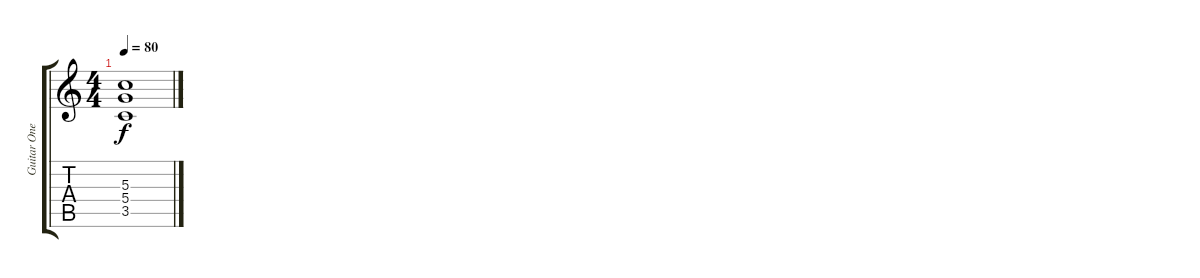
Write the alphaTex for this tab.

\track ("Guitar One" "Guitar One") {instrument distortionguitar}
\staff {score tabs}
\tuning (E4 B3 G3 D3 A2 E2) {hide}
\ts (4 4)
\tempo 80
\clef g2
\ks c
(5.3{t} 5.4{t} 3.5{t}).1{dy f}
